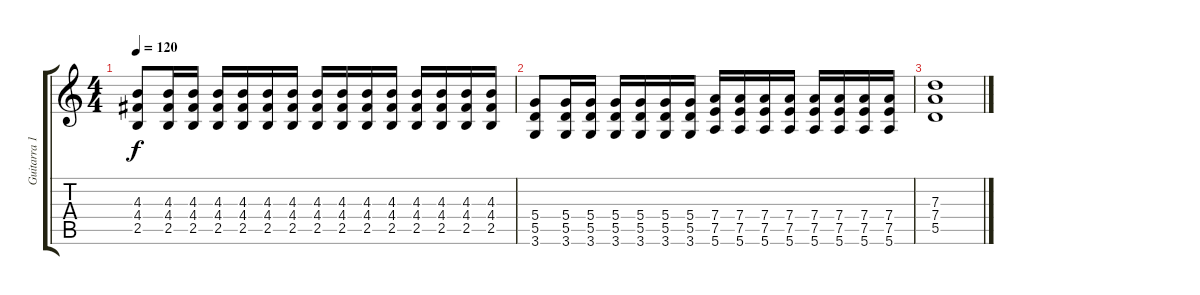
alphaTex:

\track ("Guitarra 1 - Mathias" "Guitarra 1") {instrument distortionguitar}
\staff {score tabs}
\tuning (E4 B3 G3 D3 A2 E2) {hide}
\ts (4 4)
\tempo 120
\clef g2
\ks c
(4.3 4.4 2.5).8{dy f} (4.3 4.4 2.5).16 (4.3 4.4 2.5).16 (4.3 4.4 2.5).16 (4.3 4.4 2.5).16 (4.3 4.4 2.5).16 (4.3 4.4 2.5).16 (4.3 4.4 2.5).16 (4.3 4.4 2.5).16 (4.3 4.4 2.5).16 (4.3 4.4 2.5).16 (4.3 4.4 2.5).16 (4.3 4.4 2.5).16 (4.3 4.4 2.5).16 (4.3 4.4 2.5).16 |
(5.4 5.5 3.6).8 (5.4 5.5 3.6).16 (5.4 5.5 3.6).16 (5.4 5.5 3.6).16 (5.4 5.5 3.6).16 (5.4 5.5 3.6).16 (5.4 5.5 3.6).16 (7.4 7.5 5.6).16 (7.4 7.5 5.6).16 (7.4 7.5 5.6).16 (7.4 7.5 5.6).16 (7.4 7.5 5.6).16 (7.4 7.5 5.6).16 (7.4 7.5 5.6).16 (7.4 7.5 5.6).16 |
(7.3 7.4 5.5).1
